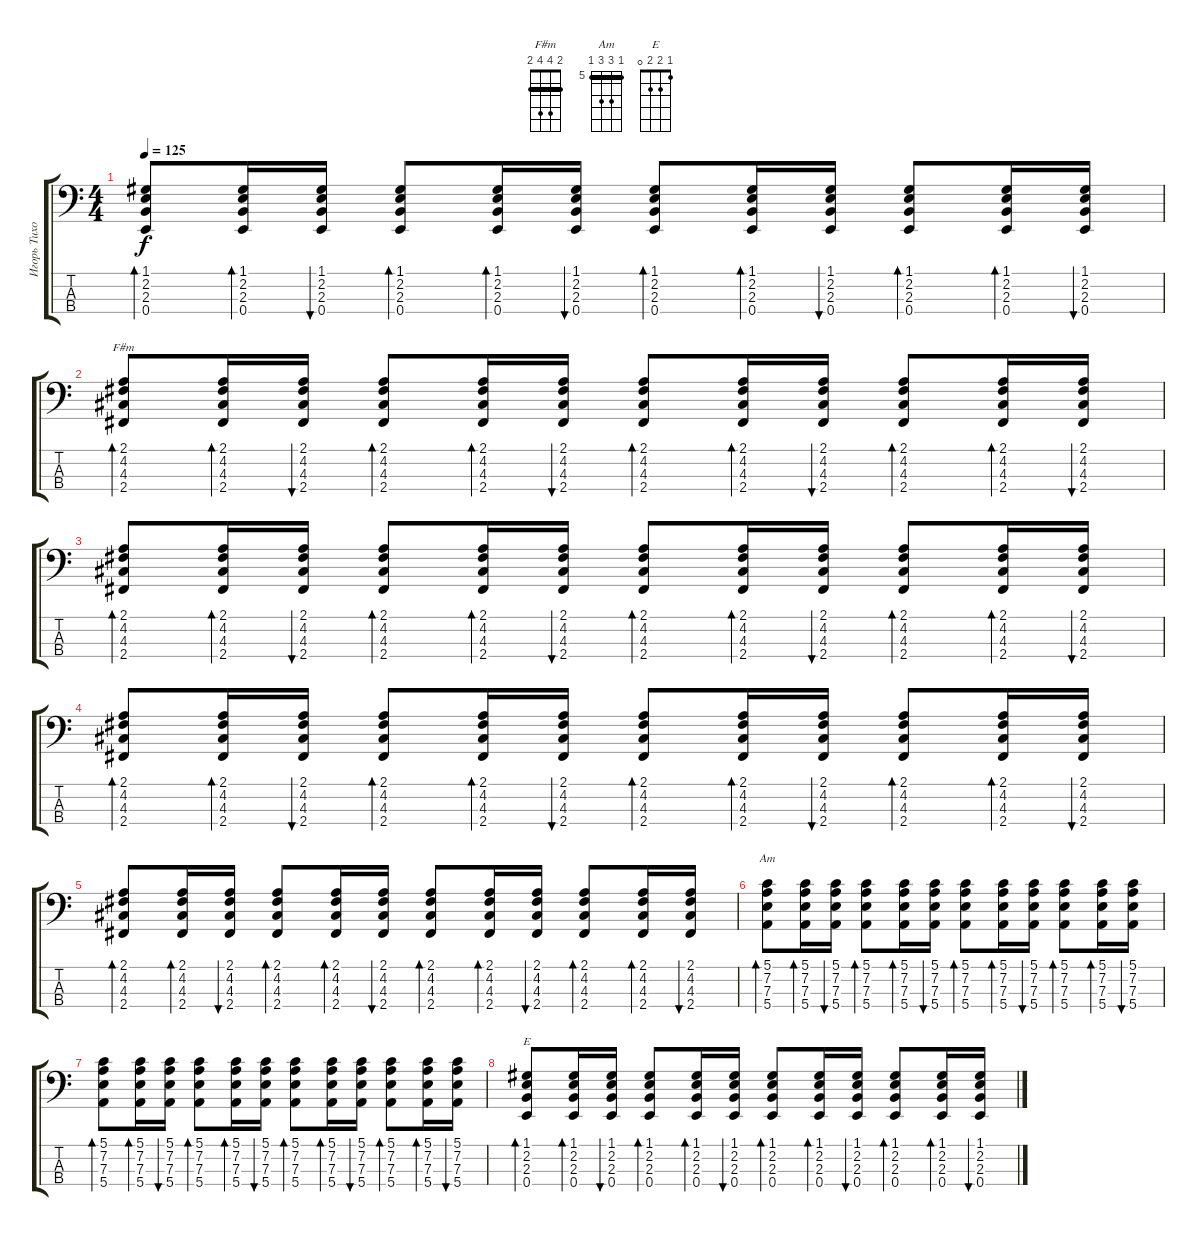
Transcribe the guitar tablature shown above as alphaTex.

\track ("Игорь Тихомиров" "Игорь Тихо") {instrument electricbasspick}
\staff {score tabs}
\tuning (G2 D2 A1 E1) {hide}
\chord ("F#m" 2 4 4 2) {barre 2}
\chord ("Am" 5 7 7 5) {firstfret 5 barre 5}
\chord ("E" 1 2 2 0)
\ts (4 4)
\tempo 125
\clef f4
\ks c
(1.1 2.2 2.3 0.4).8{bd 60 dy f} (1.1 2.2 2.3 0.4).16{bd 60} (1.1 2.2 2.3 0.4).16{bu 60} (1.1 2.2 2.3 0.4).8{bd 60} (1.1 2.2 2.3 0.4).16{bd 60} (1.1 2.2 2.3 0.4).16{bu 60} (1.1 2.2 2.3 0.4).8{bd 60} (1.1 2.2 2.3 0.4).16{bd 60} (1.1 2.2 2.3 0.4).16{bu 60} (1.1 2.2 2.3 0.4).8{bd 60} (1.1 2.2 2.3 0.4).16{bd 60} (1.1 2.2 2.3 0.4).16{bu 60} |
(2.1 4.2 4.3 2.4).8{bd 60 ch "F#m"} (2.1 4.2 4.3 2.4).16{bd 60} (2.1 4.2 4.3 2.4).16{bu 60} (2.1 4.2 4.3 2.4).8{bd 60} (2.1 4.2 4.3 2.4).16{bd 60} (2.1 4.2 4.3 2.4).16{bu 60} (2.1 4.2 4.3 2.4).8{bd 60} (2.1 4.2 4.3 2.4).16{bd 60} (2.1 4.2 4.3 2.4).16{bu 60} (2.1 4.2 4.3 2.4).8{bd 60} (2.1 4.2 4.3 2.4).16{bd 60} (2.1 4.2 4.3 2.4).16{bu 60} |
(2.1 4.2 4.3 2.4).8{bd 60} (2.1 4.2 4.3 2.4).16{bd 60} (2.1 4.2 4.3 2.4).16{bu 60} (2.1 4.2 4.3 2.4).8{bd 60} (2.1 4.2 4.3 2.4).16{bd 60} (2.1 4.2 4.3 2.4).16{bu 60} (2.1 4.2 4.3 2.4).8{bd 60} (2.1 4.2 4.3 2.4).16{bd 60} (2.1 4.2 4.3 2.4).16{bu 60} (2.1 4.2 4.3 2.4).8{bd 60} (2.1 4.2 4.3 2.4).16{bd 60} (2.1 4.2 4.3 2.4).16{bu 60} |
(2.1 4.2 4.3 2.4).8{bd 60} (2.1 4.2 4.3 2.4).16{bd 60} (2.1 4.2 4.3 2.4).16{bu 60} (2.1 4.2 4.3 2.4).8{bd 60} (2.1 4.2 4.3 2.4).16{bd 60} (2.1 4.2 4.3 2.4).16{bu 60} (2.1 4.2 4.3 2.4).8{bd 60} (2.1 4.2 4.3 2.4).16{bd 60} (2.1 4.2 4.3 2.4).16{bu 60} (2.1 4.2 4.3 2.4).8{bd 60} (2.1 4.2 4.3 2.4).16{bd 60} (2.1 4.2 4.3 2.4).16{bu 60} |
(2.1 4.2 4.3 2.4).8{bd 60} (2.1 4.2 4.3 2.4).16{bd 60} (2.1 4.2 4.3 2.4).16{bu 60} (2.1 4.2 4.3 2.4).8{bd 60} (2.1 4.2 4.3 2.4).16{bd 60} (2.1 4.2 4.3 2.4).16{bu 60} (2.1 4.2 4.3 2.4).8{bd 60} (2.1 4.2 4.3 2.4).16{bd 60} (2.1 4.2 4.3 2.4).16{bu 60} (2.1 4.2 4.3 2.4).8{bd 60} (2.1 4.2 4.3 2.4).16{bd 60} (2.1 4.2 4.3 2.4).16{bu 60} |
(5.1 7.2 7.3 5.4).8{bd 60 ch "Am"} (5.1 7.2 7.3 5.4).16{bd 60} (5.1 7.2 7.3 5.4).16{bu 60} (5.1 7.2 7.3 5.4).8{bd 60} (5.1 7.2 7.3 5.4).16{bd 60} (5.1 7.2 7.3 5.4).16{bu 60} (5.1 7.2 7.3 5.4).8{bd 60} (5.1 7.2 7.3 5.4).16{bd 60} (5.1 7.2 7.3 5.4).16{bu 60} (5.1 7.2 7.3 5.4).8{bd 60} (5.1 7.2 7.3 5.4).16{bd 60} (5.1 7.2 7.3 5.4).16{bu 60} |
(5.1 7.2 7.3 5.4).8{bd 60} (5.1 7.2 7.3 5.4).16{bd 60} (5.1 7.2 7.3 5.4).16{bu 60} (5.1 7.2 7.3 5.4).8{bd 60} (5.1 7.2 7.3 5.4).16{bd 60} (5.1 7.2 7.3 5.4).16{bu 60} (5.1 7.2 7.3 5.4).8{bd 60} (5.1 7.2 7.3 5.4).16{bd 60} (5.1 7.2 7.3 5.4).16{bu 60} (5.1 7.2 7.3 5.4).8{bd 60} (5.1 7.2 7.3 5.4).16{bd 60} (5.1 7.2 7.3 5.4).16{bu 60} |
(1.1 2.2 2.3 0.4).8{bd 60 ch "E"} (1.1 2.2 2.3 0.4).16{bd 60} (1.1 2.2 2.3 0.4).16{bu 60} (1.1 2.2 2.3 0.4).8{bd 60} (1.1 2.2 2.3 0.4).16{bd 60} (1.1 2.2 2.3 0.4).16{bu 60} (1.1 2.2 2.3 0.4).8{bd 60} (1.1 2.2 2.3 0.4).16{bd 60} (1.1 2.2 2.3 0.4).16{bu 60} (1.1 2.2 2.3 0.4).8{bd 60} (1.1 2.2 2.3 0.4).16{bd 60} (1.1 2.2 2.3 0.4).16{bu 60}
